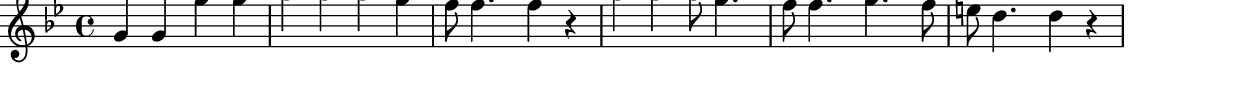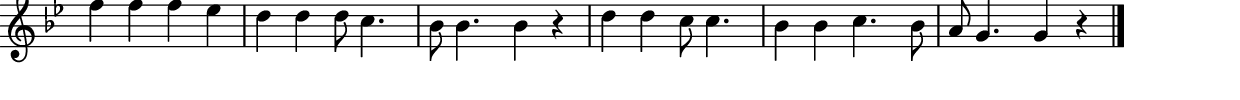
% MusicXML to Lilypond converter by Kovi

szovegAAA = \lyricmode {  "Nin" -- "csen" "ró" -- "zsa," "mert" "le" -- "hul" -- "lott" "a" "föld" -- "re," "Nincs" "sze" -- "ret" -- "őm," "mer'" "el" -- "ha" -- "gyott" "ö" -- "rök" -- "re," "Ha" "el" -- "ha" -- "gyott," "hagy" -- "jon" "is" "el" "ö" -- "rök" -- "re," "Mert" "nem" "le" -- "het" "min" -- "den" -- "ki" -- "nek" "hat" "ök" -- "re."  }

% Analyzing...
% 1 parts
% 1 Staff
% forceBassClefActive = 
melody = {
% 48 notes in the part
% 1 voices

\new Staff
\new Voice {
% 48 notes
% 12 mesaures

% Measure 1
\clef "treble"
\key bes \major
\time 4/4 
g'4 g'4 g''4 g''4 
% Measure 2
a''4 a''4 a''4 g''4 
% Measure 3
f''8 f''4. f''4 r4 
% Measure 4
a''4 a''4 a''8 g''4. 
% Measure 5
f''8 f''4. g''4. f''8 
% Measure 6
e''8 d''4. d''4 r4 
% Measure 7
\break
f''4 f''4 f''4 ees''4 
% Measure 8
d''4 d''4 d''8 c''4. 
% Measure 9
bes'8 bes'4. bes'4 r4 
% Measure 10
d''4 d''4 c''8 c''4. 
% Measure 11
bes'4 bes'4 c''4. bes'8 
% Measure 12
a'8 g'4. g'4 r4 \bar "|." 
} % voice
} % melody


harmonies = \chordmode {
% 24 chords
\germanChords
g4:m s4 c4:7 s4 f4 s4 c4:7 s4 f4 s4 f4 s4 a4 s4 a4:7 s4 d4:m s4 a4 s4 d4:m s4 d4:m s4 f4 s4 f4:7 s4 b4 s4 f4:7 s4 b4 s4 b4 s4 d4:7 s4 d4:7 s4 g4:m s4 d4:7 s4 g4:m s4 g4:m
}

\include "../../definitions.ly"
